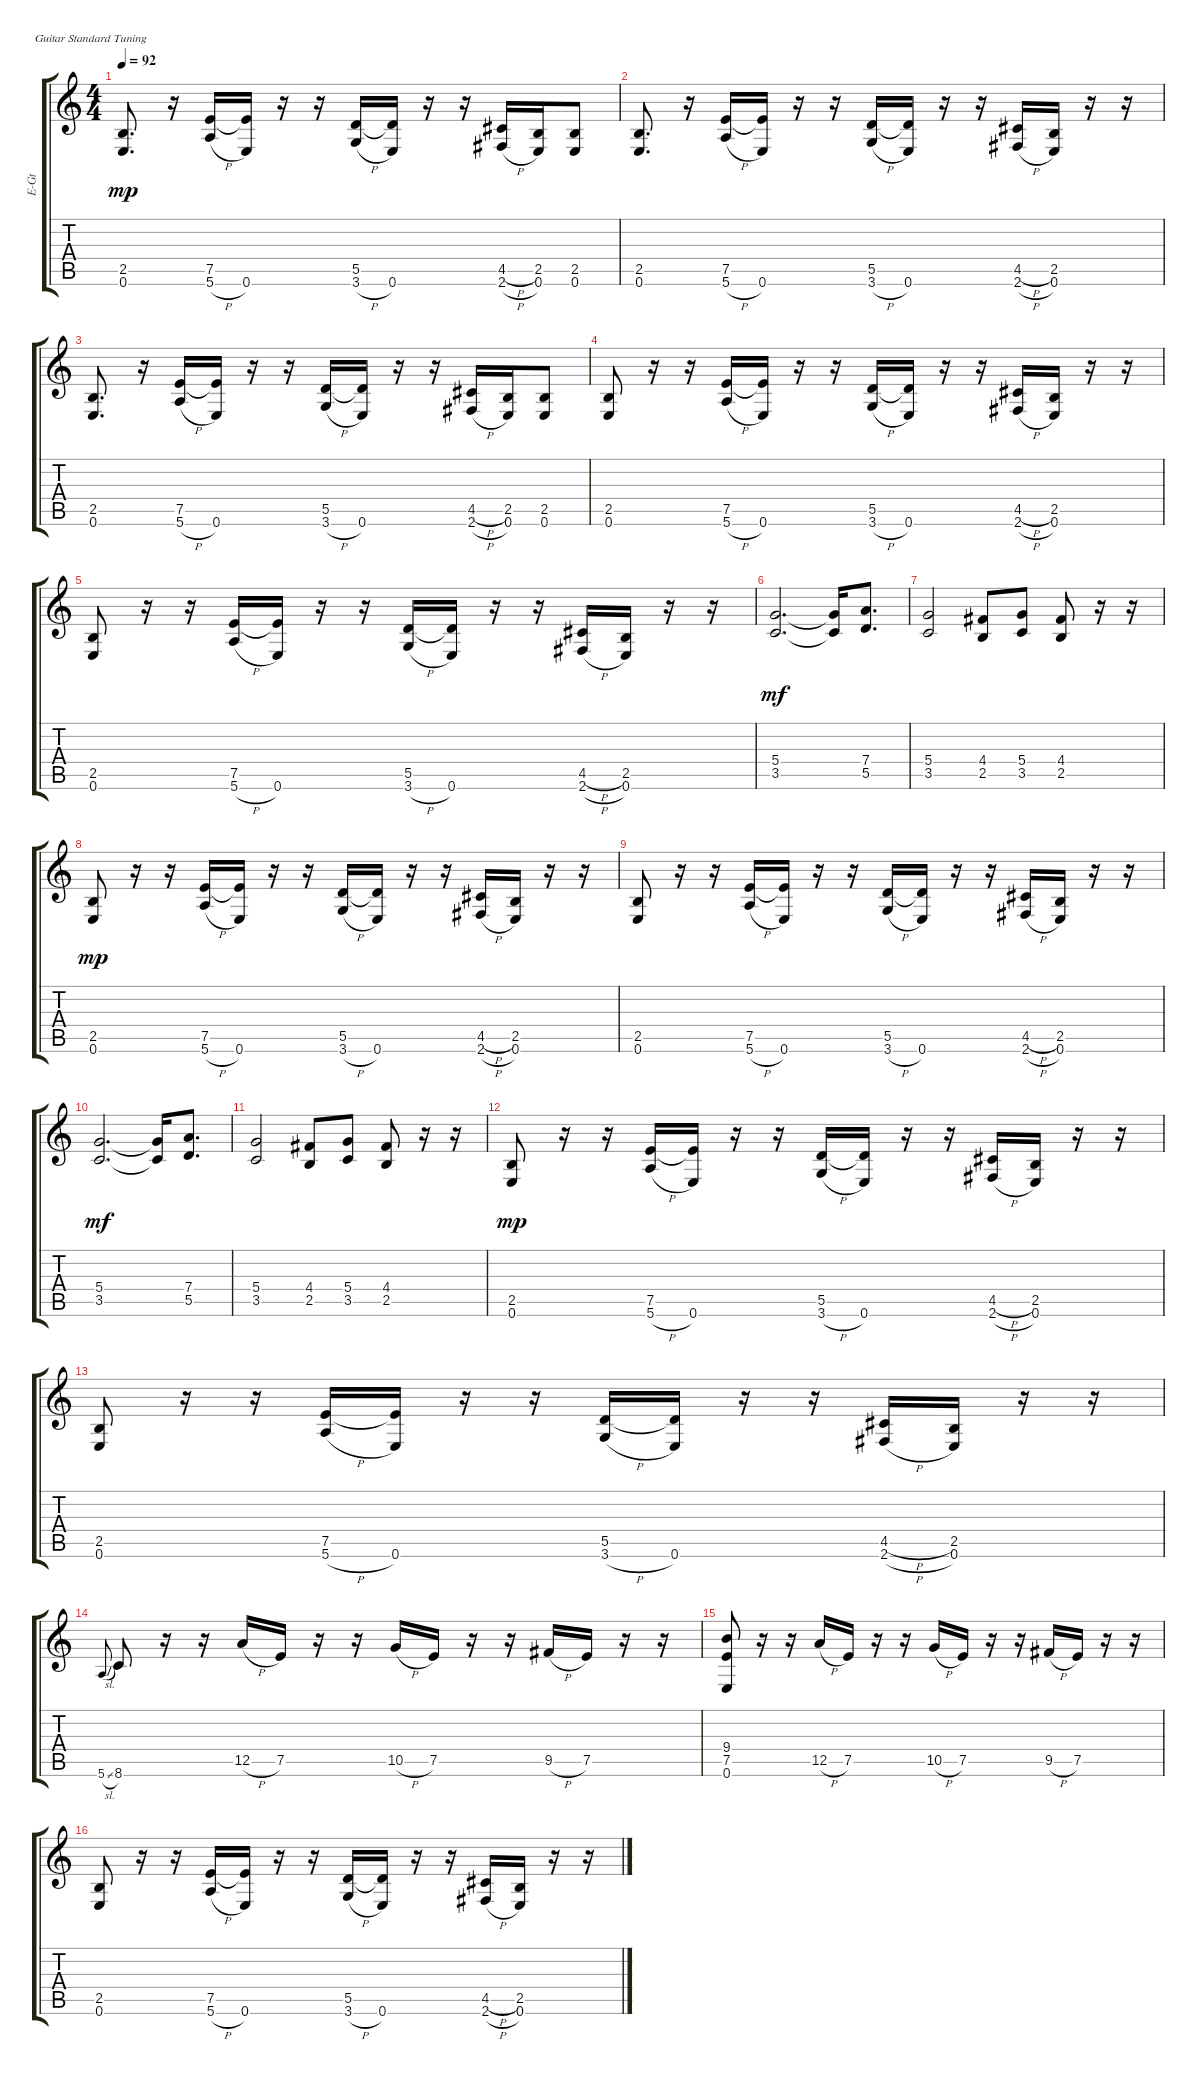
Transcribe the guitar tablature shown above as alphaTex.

\track ("Rhythm chord doubling" "E-Gt") {instrument distortionguitar}
\staff {score tabs}
\tuning (E4 B3 G3 D3 A2 E2)
\ts (4 4)
\tempo 92
\clef g2
\ks c
(2.5 0.6).8{d dy mp} r.16 (7.5 5.6{h}).16 (7.5{t} 0.6).16 r.16 r.16 (5.5 3.6{h}).16 (5.5{t} 0.6).16 r.16 r.16 (4.5{h} 2.6{h}).16 (2.5 0.6).16 (2.5 0.6).8 |
(2.5 0.6).8{d} r.16 (7.5 5.6{h}).16 (7.5{t} 0.6).16 r.16 r.16 (5.5 3.6{h}).16 (5.5{t} 0.6).16 r.16 r.16 (4.5{h} 2.6{h}).16 (2.5 0.6).16 r.16 r.16 |
(2.5 0.6).8{d} r.16 (7.5 5.6{h}).16 (7.5{t} 0.6).16 r.16 r.16 (5.5 3.6{h}).16 (5.5{t} 0.6).16 r.16 r.16 (4.5{h} 2.6{h}).16 (2.5 0.6).16 (2.5 0.6).8 |
(2.5 0.6).8 r.16 r.16 (7.5 5.6{h}).16 (7.5{t} 0.6).16 r.16 r.16 (5.5 3.6{h}).16 (5.5{t} 0.6).16 r.16 r.16 (4.5{h} 2.6{h}).16 (2.5 0.6).16 r.16 r.16 |
(2.5 0.6).8 r.16 r.16 (7.5 5.6{h}).16 (7.5{t} 0.6).16 r.16 r.16 (5.5 3.6{h}).16 (5.5{t} 0.6).16 r.16 r.16 (4.5{h} 2.6{h}).16 (2.5 0.6).16 r.16 r.16 |
(5.4 3.5).2{d dy mf} (5.4{t} 3.5{t}).16 (7.4 5.5).8{d} |
(5.4 3.5).2 (2.5 4.4).8 (5.4 3.5).8 (4.4 2.5).8 r.16 r.16 |
(2.5 0.6).8{dy mp} r.16 r.16 (7.5 5.6{h}).16 (7.5{t} 0.6).16 r.16 r.16 (5.5 3.6{h}).16 (5.5{t} 0.6).16 r.16 r.16 (4.5{h} 2.6{h}).16 (2.5 0.6).16 r.16 r.16 |
(2.5 0.6).8 r.16 r.16 (7.5 5.6{h}).16 (7.5{t} 0.6).16 r.16 r.16 (5.5 3.6{h}).16 (5.5{t} 0.6).16 r.16 r.16 (4.5{h} 2.6{h}).16 (2.5 0.6).16 r.16 r.16 |
(5.4 3.5).2{d dy mf} (5.4{t} 3.5{t}).16 (7.4 5.5).8{d} |
(5.4 3.5).2 (2.5 4.4).8 (5.4 3.5).8 (4.4 2.5).8 r.16 r.16 |
(2.5 0.6).8{dy mp} r.16 r.16 (7.5 5.6{h}).16 (7.5{t} 0.6).16 r.16 r.16 (5.5 3.6{h}).16 (5.5{t} 0.6).16 r.16 r.16 (4.5{h} 2.6{h}).16 (2.5 0.6).16 r.16 r.16 |
(2.5 0.6).8 r.16 r.16 (7.5 5.6{h}).16 (7.5{t} 0.6).16 r.16 r.16 (5.5 3.6{h}).16 (5.5{t} 0.6).16 r.16 r.16 (4.5{h} 2.6{h}).16 (2.5 0.6).16 r.16 r.16 |
5.6{sl}.8{gr onbeat} 8.6.8 r.16 r.16 12.5{h}.16 7.5.16 r.16 r.16 10.5{h}.16 7.5.16 r.16 r.16 9.5{h}.16 7.5.16 r.16 r.16 |
(9.4 7.5 0.6).8 r.16 r.16 12.5{h}.16 7.5.16 r.16 r.16 10.5{h}.16 7.5.16 r.16 r.16 9.5{h}.16 7.5.16 r.16 r.16 |
(2.5 0.6).8 r.16 r.16 (7.5 5.6{h}).16 (7.5{t} 0.6).16 r.16 r.16 (5.5 3.6{h}).16 (5.5{t} 0.6).16 r.16 r.16 (4.5{h} 2.6{h}).16 (2.5 0.6).16 r.16 r.16
